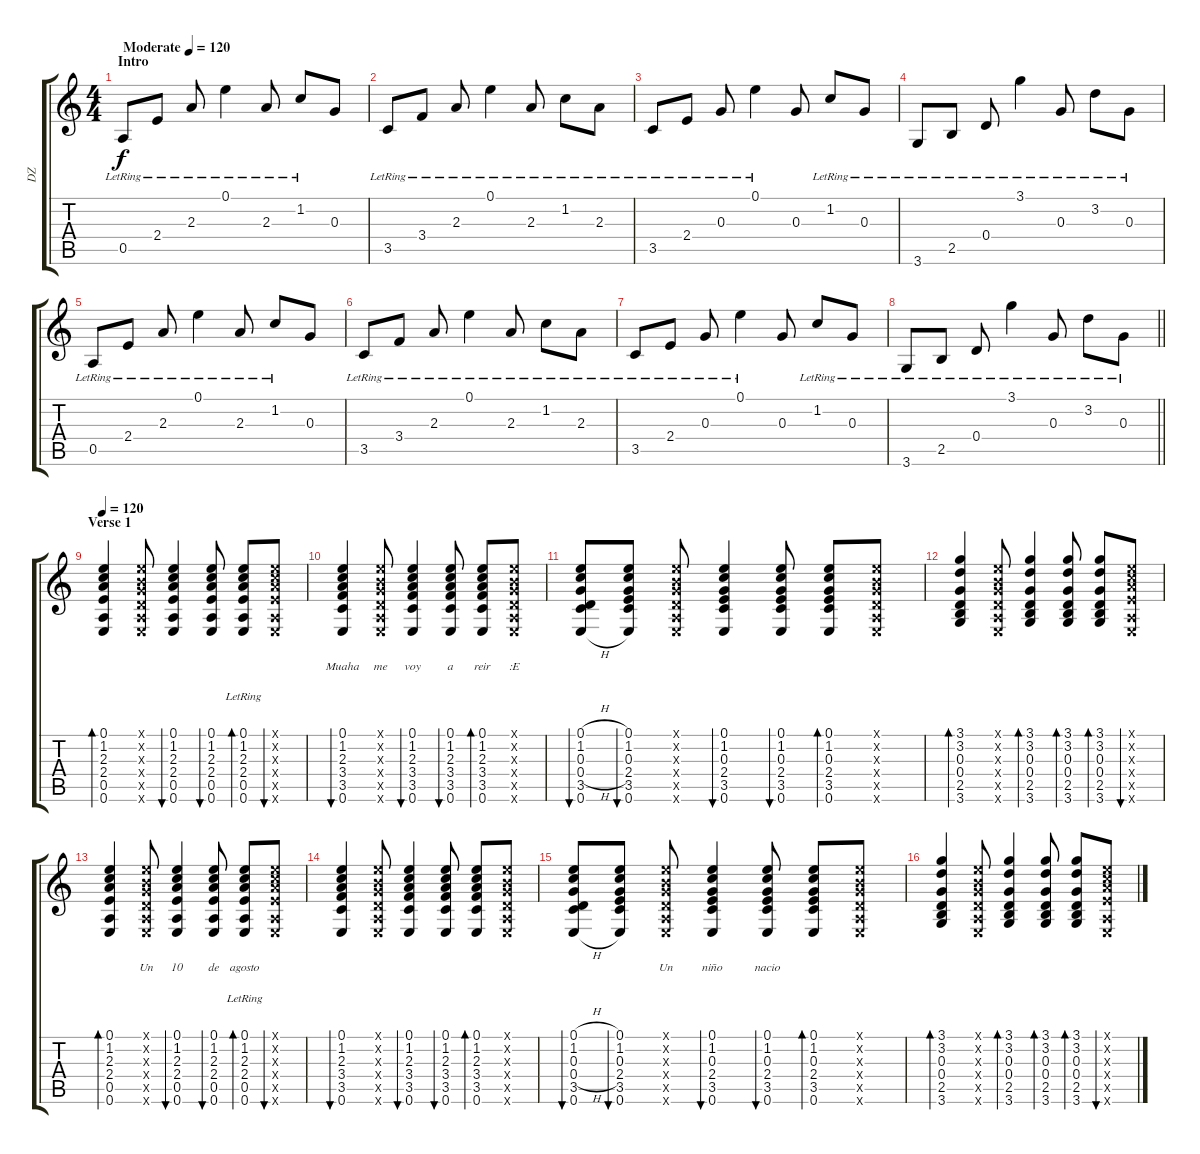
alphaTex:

\track ("DZ" "DZ") {instrument acousticguitarsteel}
\staff {score tabs}
\tuning (E4 B3 G3 D3 A2 E2) {hide}
\ts (4 4)
\section ("" "Intro")
\tempo (120 "Moderate")
\clef g2
\ks c
0.5{lr}.8{dy f instrument acousticguitarsteel} 2.4{lr}.8 2.3{lr}.8 0.1{lr}.4 2.3{lr}.8 1.2{lr}.8 0.3.8 |
3.5{lr}.8 3.4{lr}.8 2.3{lr}.8 0.1{lr}.4 2.3{lr}.8 1.2{lr}.8 2.3{lr}.8 |
3.5{lr}.8 2.4{lr}.8 0.3{lr}.8 0.1{lr}.4 0.3.8 1.2{lr}.8 0.3{lr}.8 |
3.6{lr}.8 2.5{lr}.8 0.4{lr}.8 3.1{lr}.4 0.3{lr}.8 3.2{lr}.8 0.3{lr}.8 |
0.5{lr}.8 2.4{lr}.8 2.3{lr}.8 0.1{lr}.4 2.3{lr}.8 1.2{lr}.8 0.3.8 |
3.5{lr}.8 3.4{lr}.8 2.3{lr}.8 0.1{lr}.4 2.3{lr}.8 1.2{lr}.8 2.3{lr}.8 |
3.5{lr}.8 2.4{lr}.8 0.3{lr}.8 0.1{lr}.4 0.3.8 1.2{lr}.8 0.3{lr}.8 |
\barLineRight lightlight
3.6{lr}.8 2.5{lr}.8 0.4{lr}.8 3.1{lr}.4 0.3{lr}.8 3.2{lr}.8 0.3{lr}.8 |
\section ("" "Verse 1")
\tempo 120
(0.1 1.2 2.3 2.4 0.5 0.6).4{bd 60 instrument acousticguitarsteel} (0.1{x} 0.2{x} 0.3{x} 0.4{x} 0.5{x} 0.6{x}).8 (0.1 1.2 2.3 2.4 0.5 0.6).4{bu 30} (0.1 1.2 2.3 2.4 0.5 0.6).8{bu 60} (0.1 1.2 2.3{lr} 2.4 0.5 0.6).8{bd 60} (0.1{x} 1.2{x} 2.3{x} 2.4{x} 0.5{x} 0.6{x}).8{bu 60} |
(0.1 1.2 2.3 3.4 3.5 0.6).4{bu 30 lyrics (0 "Muaha") lyrics (1 "") lyrics (2 "") lyrics (3 "") lyrics (4 "")} (0.1{x} 0.2{x} 0.3{x} 0.4{x} 0.5{x} 0.6{x}).8{lyrics (0 "me") lyrics (1 "") lyrics (2 "") lyrics (3 "") lyrics (4 "")} (0.1 1.2 2.3 3.4 3.5 0.6).4{bu 30 lyrics (0 "voy") lyrics (1 "") lyrics (2 "") lyrics (3 "") lyrics (4 "")} (0.1 1.2 2.3 3.4 3.5 0.6).8{bu 30 lyrics (0 "a") lyrics (1 "") lyrics (2 "") lyrics (3 "") lyrics (4 "")} (0.1 1.2 2.3 3.4 3.5 0.6).8{bd 30 lyrics (0 "reir") lyrics (1 "") lyrics (2 "") lyrics (3 "") lyrics (4 "")} (0.1{x} 0.2{x} 0.3{x} 0.4{x} 0.5{x} 0.6{x}).8{lyrics (0 ":E") lyrics (1 "") lyrics (2 "") lyrics (3 "") lyrics (4 "")} |
(0.1{h} 1.2{h} 0.3 0.4{h} 3.5 0.6{h}).8{bu 30 lyrics (0 "") lyrics (1 "") lyrics (2 "") lyrics (3 "") lyrics (4 "")} (0.1 1.2 0.3 2.4 3.5 0.6).8{bu 30 lyrics (0 "") lyrics (1 "") lyrics (2 "") lyrics (3 "") lyrics (4 "")} (0.1{x} 0.2{x} 0.3{x} 0.4{x} 0.5{x} 0.6{x}).8{lyrics (0 "") lyrics (1 "") lyrics (2 "") lyrics (3 "") lyrics (4 "")} (0.1 1.2 0.3 2.4 3.5 0.6).4{bu 30 lyrics (0 "") lyrics (1 "") lyrics (2 "") lyrics (3 "") lyrics (4 "")} (0.1 1.2 0.3 2.4 3.5 0.6).8{bu 30 lyrics (0 "") lyrics (1 "") lyrics (2 "") lyrics (3 "") lyrics (4 "")} (0.1 1.2 0.3 2.4 3.5 0.6).8{bd 30 lyrics (0 "") lyrics (1 "") lyrics (2 "") lyrics (3 "") lyrics (4 "")} (0.1{x} 0.2{x} 0.3{x} 0.4{x} 0.5{x} 0.6{x}).8{lyrics (0 "") lyrics (1 "") lyrics (2 "") lyrics (3 "") lyrics (4 "")} |
(3.1 3.2 0.3 0.4 2.5 3.6).4{bd 60 lyrics (0 "") lyrics (1 "") lyrics (2 "") lyrics (3 "") lyrics (4 "")} (0.1{x} 0.2{x} 0.3{x} 0.4{x} 0.5{x} 0.6{x}).8{lyrics (0 "") lyrics (1 "") lyrics (2 "") lyrics (3 "") lyrics (4 "")} (3.1 3.2 0.3 0.4 2.5 3.6).4{bd 60 lyrics (0 "") lyrics (1 "") lyrics (2 "") lyrics (3 "") lyrics (4 "")} (3.1 3.2 0.3 0.4 2.5 3.6).8{bd 60 lyrics (0 "") lyrics (1 "") lyrics (2 "") lyrics (3 "") lyrics (4 "")} (3.1 3.2 0.3 0.4 2.5 3.6).8{bd 60 lyrics (0 "") lyrics (1 "") lyrics (2 "") lyrics (3 "") lyrics (4 "")} (0.1{x} 1.2{x} 2.3{x} 2.4{x} 0.5{x} 0.6{x}).8{bu 60 lyrics (0 "") lyrics (1 "") lyrics (2 "") lyrics (3 "") lyrics (4 "")} |
(0.1 1.2 2.3 2.4 0.5 0.6).4{bd 60 lyrics (0 "") lyrics (1 "") lyrics (2 "") lyrics (3 "") lyrics (4 "")} (0.1{x} 0.2{x} 0.3{x} 0.4{x} 0.5{x} 0.6{x}).8{lyrics (0 "Un") lyrics (1 "") lyrics (2 "") lyrics (3 "") lyrics (4 "")} (0.1 1.2 2.3 2.4 0.5 0.6).4{bu 30 lyrics (0 "10") lyrics (1 "") lyrics (2 "") lyrics (3 "") lyrics (4 "")} (0.1 1.2 2.3 2.4 0.5 0.6).8{bu 60 lyrics (0 "de") lyrics (1 "") lyrics (2 "") lyrics (3 "") lyrics (4 "")} (0.1 1.2 2.3{lr} 2.4 0.5 0.6).8{bd 60 lyrics (0 "agosto") lyrics (1 "") lyrics (2 "") lyrics (3 "") lyrics (4 "")} (0.1{x} 1.2{x} 2.3{x} 2.4{x} 0.5{x} 0.6{x}).8{bu 60 lyrics (0 "") lyrics (1 "") lyrics (2 "") lyrics (3 "") lyrics (4 "")} |
(0.1 1.2 2.3 3.4 3.5 0.6).4{bu 30 lyrics (0 "") lyrics (1 "") lyrics (2 "") lyrics (3 "") lyrics (4 "")} (0.1{x} 0.2{x} 0.3{x} 0.4{x} 0.5{x} 0.6{x}).8{lyrics (0 "") lyrics (1 "") lyrics (2 "") lyrics (3 "") lyrics (4 "")} (0.1 1.2 2.3 3.4 3.5 0.6).4{bu 30 lyrics (0 "") lyrics (1 "") lyrics (2 "") lyrics (3 "") lyrics (4 "")} (0.1 1.2 2.3 3.4 3.5 0.6).8{bu 30 lyrics (0 "") lyrics (1 "") lyrics (2 "") lyrics (3 "") lyrics (4 "")} (0.1 1.2 2.3 3.4 3.5 0.6).8{bd 30 lyrics (0 "") lyrics (1 "") lyrics (2 "") lyrics (3 "") lyrics (4 "")} (0.1{x} 0.2{x} 0.3{x} 0.4{x} 0.5{x} 0.6{x}).8{lyrics (0 "") lyrics (1 "") lyrics (2 "") lyrics (3 "") lyrics (4 "")} |
(0.1{h} 1.2{h} 0.3 0.4{h} 3.5 0.6{h}).8{bu 30 lyrics (0 "") lyrics (1 "") lyrics (2 "") lyrics (3 "") lyrics (4 "")} (0.1 1.2 0.3 2.4 3.5 0.6).8{bu 30 lyrics (0 "") lyrics (1 "") lyrics (2 "") lyrics (3 "") lyrics (4 "")} (0.1{x} 0.2{x} 0.3{x} 0.4{x} 0.5{x} 0.6{x}).8{lyrics (0 "Un") lyrics (1 "") lyrics (2 "") lyrics (3 "") lyrics (4 "")} (0.1 1.2 0.3 2.4 3.5 0.6).4{bu 30 lyrics (0 "niño") lyrics (1 "") lyrics (2 "") lyrics (3 "") lyrics (4 "")} (0.1 1.2 0.3 2.4 3.5 0.6).8{bu 30 lyrics (0 "nacio") lyrics (1 "") lyrics (2 "") lyrics (3 "") lyrics (4 "")} (0.1 1.2 0.3 2.4 3.5 0.6).8{bd 30 lyrics (0 "") lyrics (1 "") lyrics (2 "") lyrics (3 "") lyrics (4 "")} (0.1{x} 0.2{x} 0.3{x} 0.4{x} 0.5{x} 0.6{x}).8{lyrics (0 "") lyrics (1 "") lyrics (2 "") lyrics (3 "") lyrics (4 "")} |
(3.1 3.2 0.3 0.4 2.5 3.6).4{bd 60 lyrics (0 "") lyrics (1 "") lyrics (2 "") lyrics (3 "") lyrics (4 "")} (0.1{x} 0.2{x} 0.3{x} 0.4{x} 0.5{x} 0.6{x}).8{lyrics (0 "") lyrics (1 "") lyrics (2 "") lyrics (3 "") lyrics (4 "")} (3.1 3.2 0.3 0.4 2.5 3.6).4{bd 60 lyrics (0 "") lyrics (1 "") lyrics (2 "") lyrics (3 "") lyrics (4 "")} (3.1 3.2 0.3 0.4 2.5 3.6).8{bd 60 lyrics (0 "") lyrics (1 "") lyrics (2 "") lyrics (3 "") lyrics (4 "")} (3.1 3.2 0.3 0.4 2.5 3.6).8{bd 60 lyrics (0 "") lyrics (1 "") lyrics (2 "") lyrics (3 "") lyrics (4 "")} (0.1{x} 1.2{x} 2.3{x} 2.4{x} 0.5{x} 0.6{x}).8{bu 60 lyrics (0 "") lyrics (1 "") lyrics (2 "") lyrics (3 "") lyrics (4 "")}
